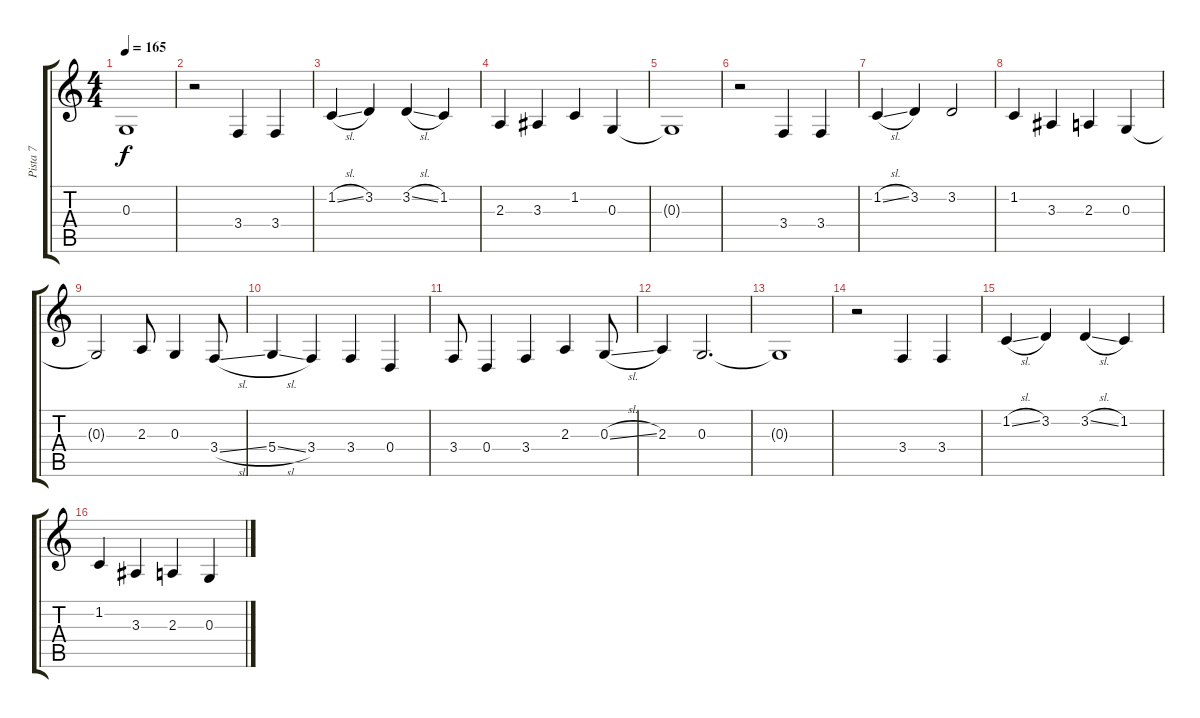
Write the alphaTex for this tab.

\track ("Pista 7" "Pista 7") {instrument electricgrandpiano}
\staff {score tabs}
\tuning (E4 B3 G3 D3 A2 E2) {hide}
\ts (4 4)
\tempo 165
\clef g2
\ks c
0.3{t}.1{dy f} |
r.2 3.4.4 3.4.4 |
1.2{sl}.4 3.2.4 3.2{sl}.4 1.2.4 |
2.3.4 3.3.4 1.2.4 0.3.4 |
0.3{t}.1 |
r.2 3.4.4 3.4.4 |
1.2{sl}.4 3.2.4 3.2.2 |
1.2.4 3.3.4 2.3.4 0.3.4 |
0.3{t}.2 2.3.8 0.3.4 3.4{sl}.8 |
5.4{sl}.4 3.4.4 3.4.4 0.4.4 |
3.4.8 0.4.4 3.4.4 2.3.4 0.3{sl}.8 |
2.3.4 0.3.2{d} |
0.3{t}.1 |
r.2 3.4.4 3.4.4 |
1.2{sl}.4 3.2.4 3.2{sl}.4 1.2.4 |
1.2.4 3.3.4 2.3.4 0.3.4
